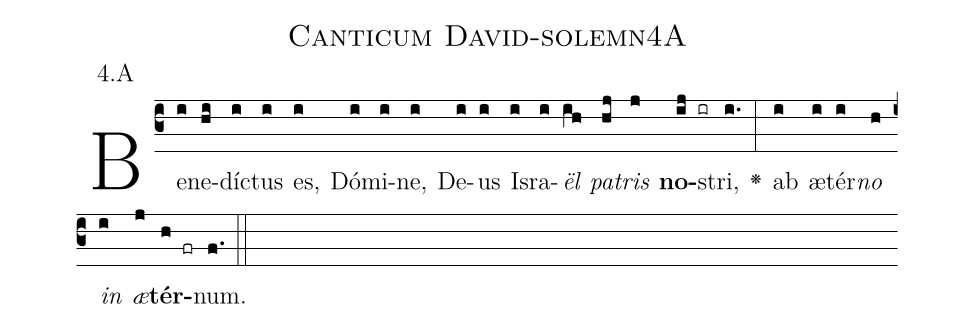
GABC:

name: Canticum David-solemn4A;
annotation: 4.A;
%%
(c3)Be(i)ne(hi)dí(i)ctus(i) es,(i) Dó(i)mi(i)ne,(i) De(i)us(i) Is(i)ra(i)<i>ël</i>(ih) <i>pa</i>(hj)<i>tris</i>(j) <b>no</b>(ij ir)stri,(i.) <v>\greheightstar</v>(:) ab(i) æ(i)tér(i)<i>no</i>(h) <i>in</i>(i) <i>æ</i>(j)<b>tér</b>(h fr)num.(f.) (::)


%E(i) u(h) o(i) u(j) a(h) e.(f.) (::)
